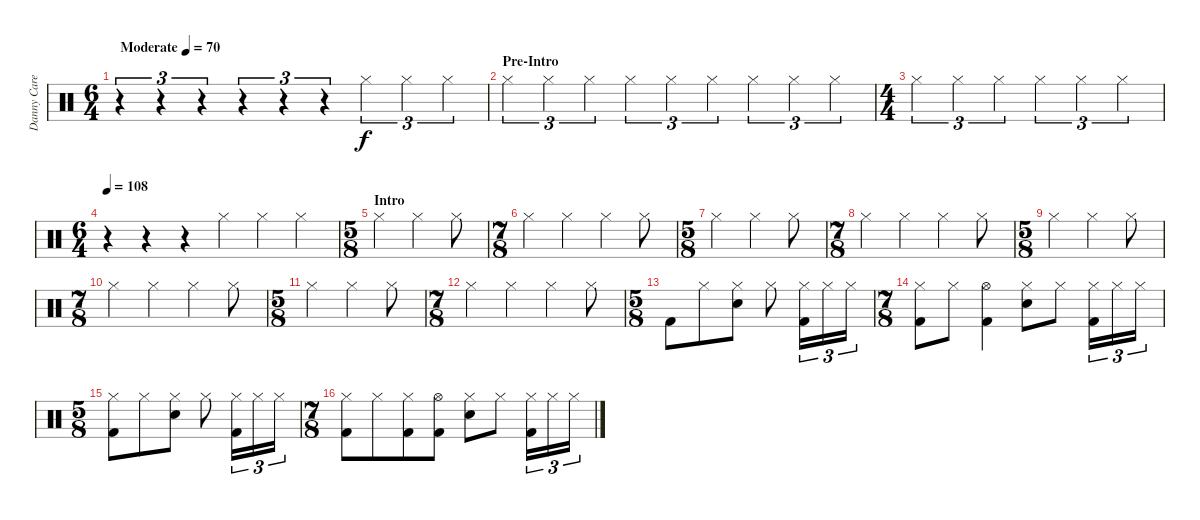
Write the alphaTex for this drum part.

\track ("Danny Carey" "Danny Care") {instrument percussion}
\staff {score}
\articulation defaults
\ts (6 4)
\tempo (70 "Moderate")
\clef neutral
\ks c
r.4{tu (3 2) dy f} r.4{tu (3 2)} r.4{tu (3 2)} r.4{tu (3 2)} r.4{tu (3 2)} r.4{tu (3 2)} "Hi-Hat (closed)".4{tu (3 2)} "Hi-Hat (closed)".4{tu (3 2)} "Hi-Hat (closed)".4{tu (3 2)} |
\section ("" "Pre-Intro")
"Hi-Hat (closed)".4{tu (3 2)} "Hi-Hat (closed)".4{tu (3 2)} "Hi-Hat (closed)".4{tu (3 2)} "Hi-Hat (closed)".4{tu (3 2)} "Hi-Hat (closed)".4{tu (3 2)} "Hi-Hat (closed)".4{tu (3 2)} "Hi-Hat (closed)".4{tu (3 2)} "Hi-Hat (closed)".4{tu (3 2)} "Hi-Hat (closed)".4{tu (3 2)} |
\ts (4 4)
"Hi-Hat (closed)".4{tu (3 2)} "Hi-Hat (closed)".4{tu (3 2)} "Hi-Hat (closed)".4{tu (3 2)} "Hi-Hat (closed)".4{tu (3 2)} "Hi-Hat (closed)".4{tu (3 2)} "Hi-Hat (closed)".4{tu (3 2)} |
\ts (6 4)
\tempo 108
r.4 r.4 r.4 "Hi-Hat (closed)".4 "Hi-Hat (closed)".4 "Hi-Hat (closed)".4 |
\ts (5 8)
\section ("" "Intro")
"Hi-Hat (closed)".4 "Hi-Hat (closed)".4 "Hi-Hat (closed)".8 |
\ts (7 8)
"Hi-Hat (closed)".4 "Hi-Hat (closed)".4 "Hi-Hat (closed)".4 "Hi-Hat (closed)".8 |
\ts (5 8)
"Hi-Hat (closed)".4 "Hi-Hat (closed)".4 "Hi-Hat (closed)".8 |
\ts (7 8)
"Hi-Hat (closed)".4 "Hi-Hat (closed)".4 "Hi-Hat (closed)".4 "Hi-Hat (closed)".8 |
\ts (5 8)
"Hi-Hat (closed)".4 "Hi-Hat (closed)".4 "Hi-Hat (closed)".8 |
\ts (7 8)
"Hi-Hat (closed)".4 "Hi-Hat (closed)".4 "Hi-Hat (closed)".4 "Hi-Hat (closed)".8 |
\ts (5 8)
"Hi-Hat (closed)".4 "Hi-Hat (closed)".4 "Hi-Hat (closed)".8 |
\ts (7 8)
"Hi-Hat (closed)".4 "Hi-Hat (closed)".4 "Hi-Hat (closed)".4 "Hi-Hat (closed)".8 |
\ts (5 8)
"Kick (hit) 2".8 "Hi-Hat (closed)".8 ("Hi-Hat (closed)" "Electric Snare (hit)").8 "Hi-Hat (closed)".8 ("Hi-Hat (closed)" "Kick (hit) 2").16{tu (3 2)} "Hi-Hat (closed)".16{tu (3 2)} "Hi-Hat (closed)".16{tu (3 2)} |
\ts (7 8)
("Hi-Hat (closed)" "Kick (hit) 2").8 "Hi-Hat (closed)".8 ("Hi-Hat (open)" "Kick (hit) 2").4 ("Hi-Hat (closed)" "Electric Snare (hit)").8 "Hi-Hat (closed)".8 ("Hi-Hat (closed)" "Kick (hit) 2").16{tu (3 2)} "Hi-Hat (closed)".16{tu (3 2)} "Hi-Hat (closed)".16{tu (3 2)} |
\ts (5 8)
("Hi-Hat (closed)" "Kick (hit) 2").8 "Hi-Hat (closed)".8 ("Hi-Hat (closed)" "Electric Snare (hit)").8 "Hi-Hat (closed)".8 ("Hi-Hat (closed)" "Kick (hit) 2").16{tu (3 2)} "Hi-Hat (closed)".16{tu (3 2)} "Hi-Hat (closed)".16{tu (3 2)} |
\ts (7 8)
("Hi-Hat (closed)" "Kick (hit) 2").8 "Hi-Hat (closed)".8 ("Hi-Hat (closed)" "Kick (hit) 2").8 ("Hi-Hat (open)" "Kick (hit) 2").8 ("Hi-Hat (closed)" "Electric Snare (hit)").8 "Hi-Hat (closed)".8 ("Hi-Hat (closed)" "Kick (hit) 2").16{tu (3 2)} "Hi-Hat (closed)".16{tu (3 2)} "Hi-Hat (closed)".16{tu (3 2)}
